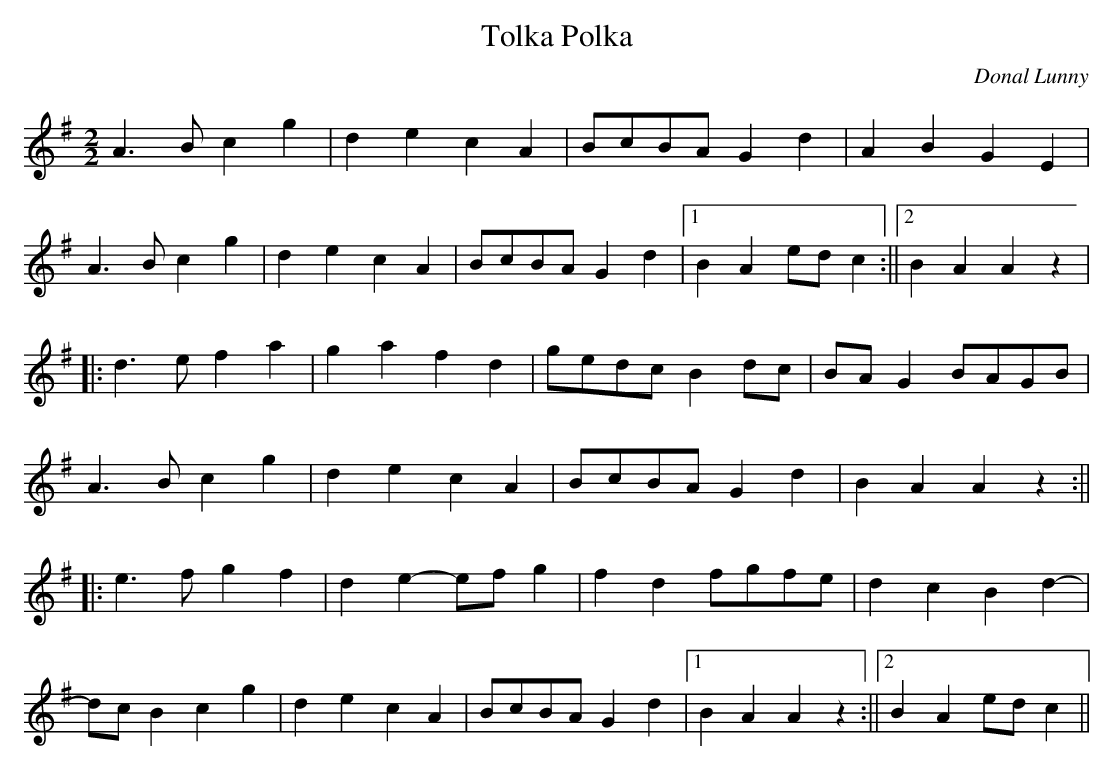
X:1
T:Tolka Polka
M:2/2
L:1/8
C:Donal Lunny
K:ADor
A3B c2g2|d2e2 c2A2|BcBA G2d2|A2B2 G2E2|
A3B c2g2|d2e2 c2A2|BcBA G2d2|1 B2A2 edc2:||2 B2A2 A2z2|
||:d3e f2a2|g2a2 f2d2|gedc B2dc|BAG2 BAGB|
A3B c2g2|d2e2 c2A2|BcBA G2d2|B2A2 A2z2:||
||:e3f g2f2|d2e2-efg2|f2d2 fgfe|d2c2 B2d2-|
dcB2 c2g2|d2e2 c2A2|BcBA G2d2|1 B2A2 A2z2:||2 B2A2 edc2||
